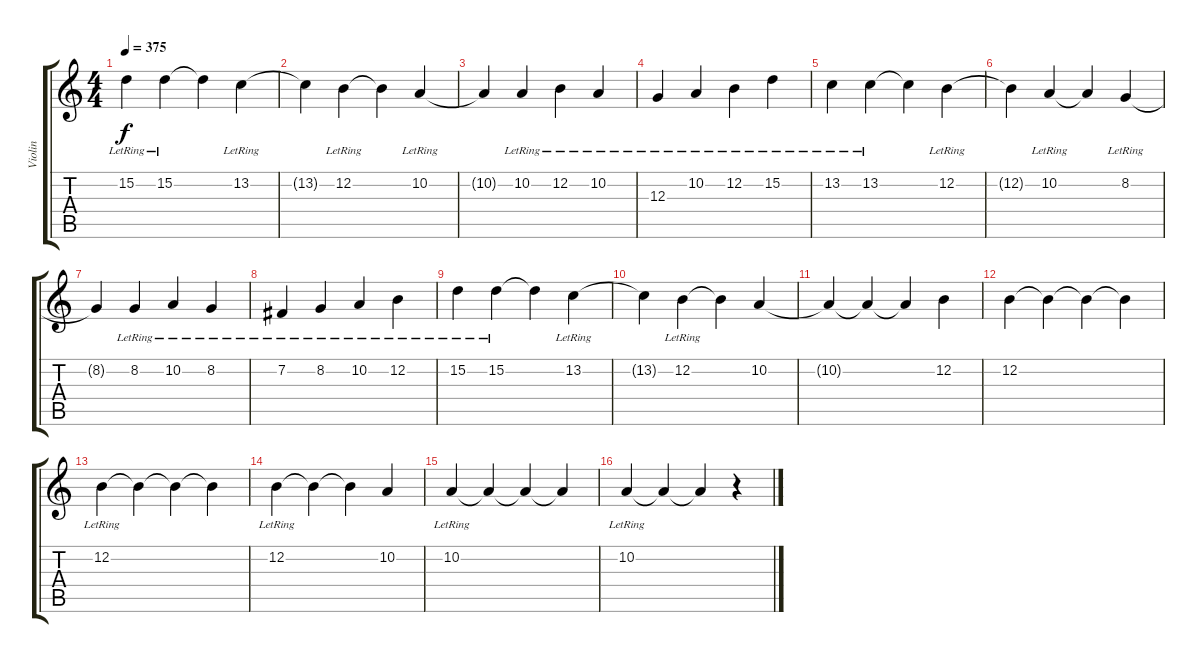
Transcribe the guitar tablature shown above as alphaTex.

\track ("Violin" "Violin") {instrument violin}
\staff {score tabs}
\tuning (E4 B3 G3 D3 A2 E2) {hide}
\ts (4 4)
\tempo 375
\clef g2
\ks c
15.2{lr}.4{dy f} 15.2{lr}.4 15.2{t}.4 13.2{lr}.4 |
13.2{t}.4 12.2{lr}.4 12.2{t}.4 10.2{lr}.4 |
10.2{t}.4 10.2{lr}.4 12.2{lr}.4 10.2{lr}.4 |
12.3{lr}.4 10.2{lr}.4 12.2{lr}.4 15.2{lr}.4 |
13.2{lr}.4 13.2{lr}.4 13.2{t}.4 12.2{lr}.4 |
12.2{t}.4 10.2{lr}.4 10.2{t}.4 8.2{lr}.4 |
8.2{t}.4 8.2{lr}.4 10.2{lr}.4 8.2{lr}.4 |
7.2{lr}.4 8.2{lr}.4 10.2{lr}.4 12.2{lr}.4 |
15.2{lr}.4 15.2{lr}.4 15.2{t}.4 13.2{lr}.4 |
13.2{t}.4 12.2{lr}.4 12.2{t}.4 10.2.4 |
10.2{t}.4 10.2{t}.4 10.2{t}.4 12.2.4 |
12.2.4 12.2{t}.4 12.2{t}.4 12.2{t}.4 |
12.2{lr}.4 12.2{t}.4 12.2{t}.4 12.2{t}.4 |
12.2{lr}.4 12.2{t}.4 12.2{t}.4 10.2.4 |
10.2{lr}.4 10.2{t}.4 10.2{t}.4 10.2{t}.4 |
10.2{lr}.4 10.2{t}.4 10.2{t}.4 r.4
